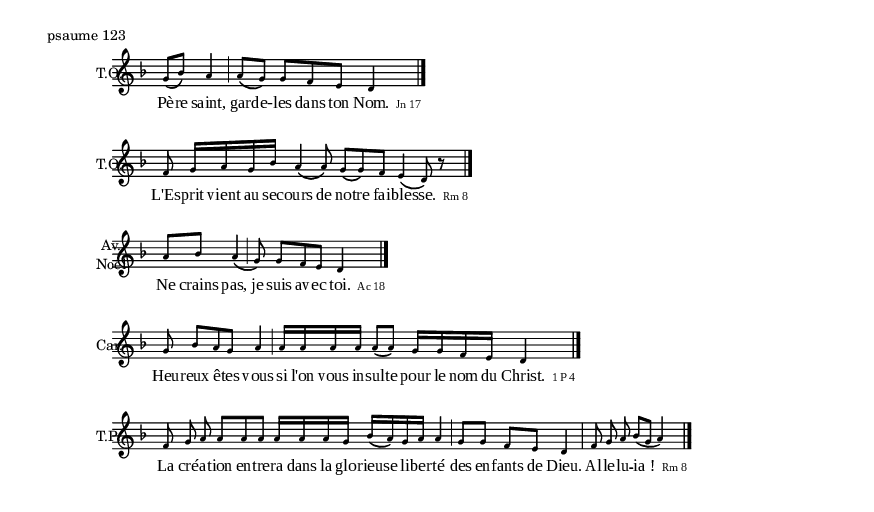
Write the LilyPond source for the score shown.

\version "2.12.0"
 \include "definitions.ly"
 \markup {psaume  123}
\relative f' { 
	\new Staff {
		\cadenzaOn
		\key f \major
		\set Staff.instrumentName = \markup{ \center-column { T.O. } }
		g8[\( bes\)]
		a4 \cesure
		a8[\( g\)]
		\times 2/3 { g8[ f e] }
		d4
		\endBar
	}

	\addlyrics {
		Pè -- re saint, gar -- de- -- les dans ton Nom. 
		\markup { \citation #"Jn 17" } 
	}
}
 
 
\relative f' { 
	\new Staff {
		\cadenzaOn
		\key f \major
		\set Staff.instrumentName = \markup{ \center-column { T.O. } }
		f8
		g16[ a g bes]
		\times 2/3 { a4\( a8\) }
		\times 2/3 { g8[\( g\) f] }
		e4\( d8\) r8
		
		
		\endBar
	}

	\addlyrics {
		L'Es -- prit vient au sec -- ours de no -- tre fai -- ble -- sse. 
		\markup { \citation #"Rm 8" } 
	}
}
\relative f' { 
	\new Staff {
		\cadenzaOn
		\key f \major
		\set Staff.instrumentName = \markup{ \center-column { Av. Noël } }
		
		a8[ bes]
		\times 2/3 { a4\(\cesure g8\) } 
		\times 2/3 { g8[ f e ] } d4
		\endBar
	}
	\addlyrics {
		Ne crains pas, je suis av -- ec toi.
		\markup { \citation #"Ac 18" }
	}
}

\relative f' { 
	\new Staff {
		\cadenzaOn
		\key f \major
		\set Staff.instrumentName = \markup{ \center-column { Car. } }
		g8
		\times 2/3 { bes[ a g] }
		a4
		\cesure
		a16[ a a a]
		a8[\( a\)]
		g16[ g f e]
		d4
		\endBar
	}
	\addlyrics {
		Heu -- reux ê -- tes vous si l'on vous in -- sul -- te pour le nom du Christ.
		\markup { \citation #"1 P 4" }
	}
}

\relative f' { 
	\new Staff {
		\cadenzaOn
		\key f \major
		\set Staff.instrumentName = \markup{ \center-column { T.P. } }
		\times 2/3 { f8 g a }
		\times 2/3 { a[ a a] }
		a16[ a a g]
		bes[\( a\) g a]
		a4
		\cesure
		g8[ g]
		f[ e]
		d4
		\barre
		\times 2/3 { f8 g a }
		bes[\( g]
		a4\)
		\endBar
	}
	\addlyrics {
		La cré -- a -- tion en -- tre -- ra dans la glo -- rieu -- se li -- ber -- té des en -- fants de Dieu. "Al" -- le -- lu -- "ia !" _ _
		\markup { \citation #"Rm 8" }
	}
}

